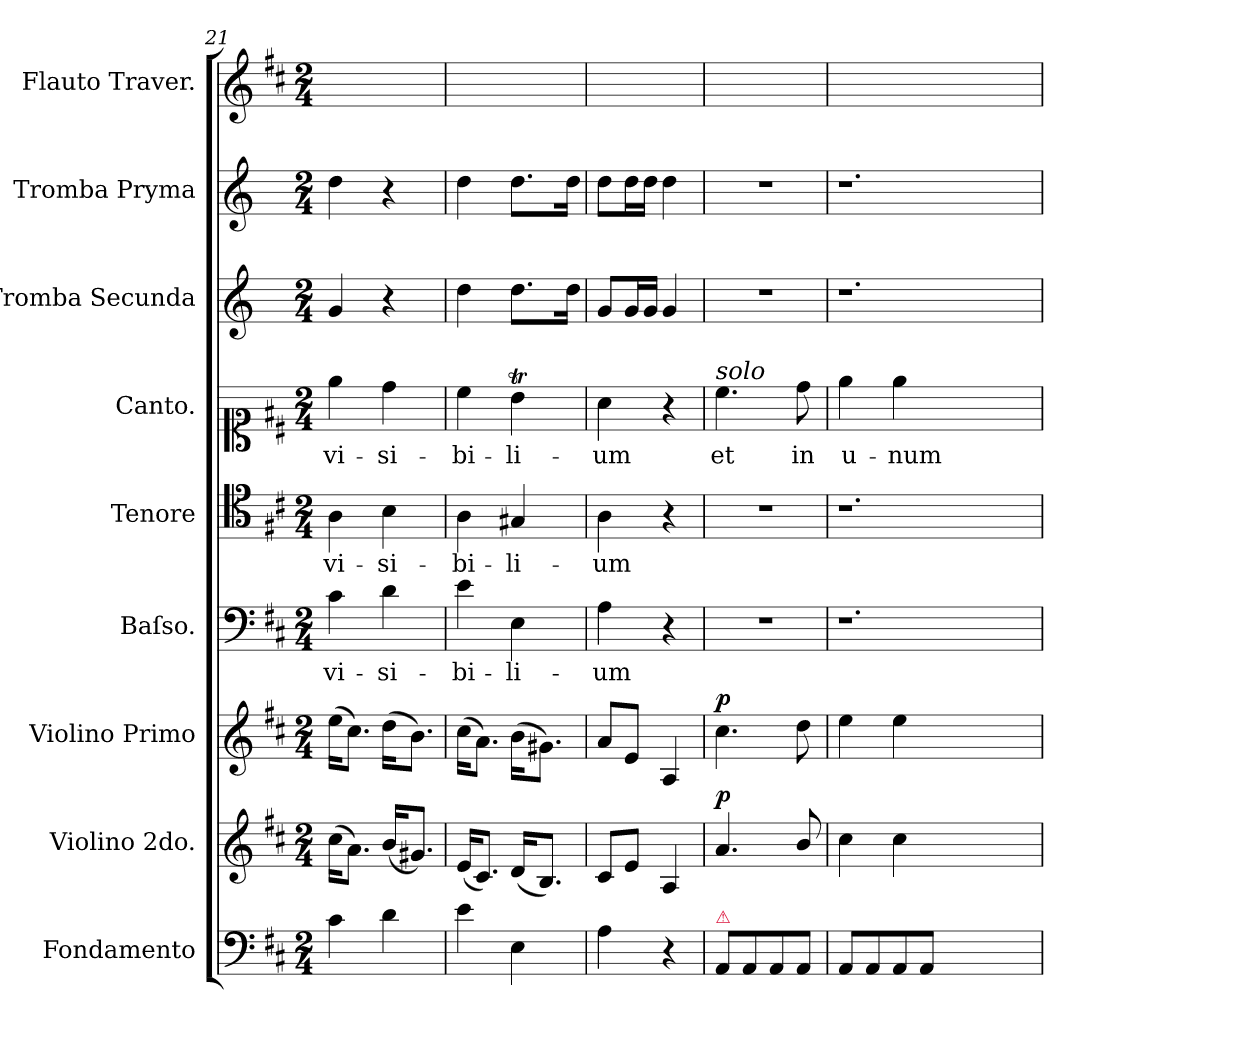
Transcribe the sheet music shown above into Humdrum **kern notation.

**kern	**kern	**dynam	**kern	**dynam	**kern	**text	**kern	**text	**kern	**text	**kern	**kern	**kern
*part9	*part8	*part8	*part7	*part7	*part6	*part6	*part5	*part5	*part4	*part4	*part3	*part2	*part1
*staff9	*staff8	*staff8	*staff7	*staff7	*staff6	*staff6	*staff5	*staff5	*staff4	*staff4	*staff3	*staff2	*staff1
*I"Fondamento	*I"Violino 2do.	*	*I"Violino Primo	*	*I"Baſso.	*	*I"Tenore	*	*I"Canto.	*	*I"Tromba Secunda	*I"Tromba Pryma	*I"Flauto Traver.
*I'B.c.	*I'V-no II	*	*I'V-no I	*	*I'B.	*	*I'T.	*	*I'C.	*	*I'Tr-ba II	*I'Tr-ba I	*I'Fl.
*clefF4	*clefG2	*	*clefG2	*	*clefF4	*	*clefC4	*	*clefC1	*	*clefG2	*clefG2	*clefG2
*	*	*	*	*	*	*	*	*	*	*	*ITrd-1c-2	*ITrd-1c-2	*
*k[f#c#]	*k[f#c#]	*	*k[f#c#]	*	*k[f#c#]	*	*k[f#c#]	*	*k[f#c#]	*	*k[f#c#]	*k[f#c#]	*k[f#c#]
*M2/4	*M2/4	*	*M2/4	*	*M2/4	*	*M2/4	*	*M2/4	*	*M2/4	*M2/4	*M2/4
=21	=21	=21	=21	=21	=21	=21	=21	=21	=21	=21	=21	=21	=21
4c#\	(>16cc#\KL	.	(>16ee\KL	.	4c#\	-vi-	4A\	-vi-	4ee\	-vi-	4a/	4ee\	2ryy
.	8.a\J)	.	8.cc#\J)	.	.	.	.	.	.	.	.	.	.
4d\	(<16b/KL	.	(>16dd\KL	.	4d\	-si-	4B\	-si-	4dd\	-si-	4r	4r	.
.	8.g#X/J)	.	8.b\J)	.	.	.	.	.	.	.	.	.	.
=22	=22	=22	=22	=22	=22	=22	=22	=22	=22	=22	=22	=22	=22
4e\	(<16e/KL	.	(>16cc#\KL	.	4e\	-bi-	4A\	-bi-	4cc#\	-bi-	4ee\	4ee\	2ryy
.	8.c#/J)	.	8.a\J)	.	.	.	.	.	.	.	.	.	.
4E\	(<16d/KL	.	(>16b\KL	.	4E\	-li-	4G#X/	-li-	4bT\	-li-	8.ee\L	8.ee\L	.
.	8.B/J)	.	8.g#X\J)	.	.	.	.	.	.	.	.	.	.
.	.	.	.	.	.	.	.	.	.	.	16ee\Jk	16ee\Jk	.
=23	=23	=23	=23	=23	=23	=23	=23	=23	=23	=23	=23	=23	=23
4A\	8c#/L	.	8a/L	.	4A\	-um	4A\	-um	4a\	-um	8a/L	8ee\L	2ryy
.	8e/J	.	8e/J	.	.	.	.	.	.	.	16a/L	16ee\L	.
.	.	.	.	.	.	.	.	.	.	.	16a/JJ	16ee\JJ	.
4r	4A/	.	4A/	.	4r	.	4r	.	4r	.	4a/	4ee\	.
=24	=24	=24	=24	=24	=24	=24	=24	=24	=24	=24	=24	=24	=24
!	!	!	!	!	!	!	!	!	!LO:TX:a:i:t=solo	!	!	!	!
!LO:TX:a:color=crimson:t=⚠	!	!	!	!	!	!	!	!	!	!	!	!	!
!	!	!LO:DY:a	!	!LO:DY:a	!	!	!	!	!	!	!	!	!
8AA/L	4.a/	p	4.cc#\	p	2r	.	2r	.	4.cc#\	et	2r	2r	2ryy
8AA/	.	.	.	.	.	.	.	.	.	.	.	.	.
8AA/	.	.	.	.	.	.	.	.	.	.	.	.	.
8AA/J	8b/	.	8dd\	.	.	.	.	.	8dd\	in	.	.	.
=25	=25	=25	=25	=25	=25	=25	=25	=25	=25	=25	=25	=25	=25
8AA/L	4cc#\	.	4ee\	.	1.r	.	1.r	.	4ee\	u-	1.r	1.r	2ryy
8AA/	.	.	.	.	.	.	.	.	.	.	.	.	.
8AA/	4cc#\	.	4ee\	.	.	.	.	.	4ee\	-num	.	.	.
8AA/J	.	.	.	.	.	.	.	.	.	.	.	.	.
1ryy	1ryy	.	1ryy	.	.	.	.	.	1ryy	.	.	.	1ryy
=	=	=	=	=	=	=	=	=	=	=	=	=	=
*-	*-	*-	*-	*-	*-	*-	*-	*-	*-	*-	*-	*-	*-
